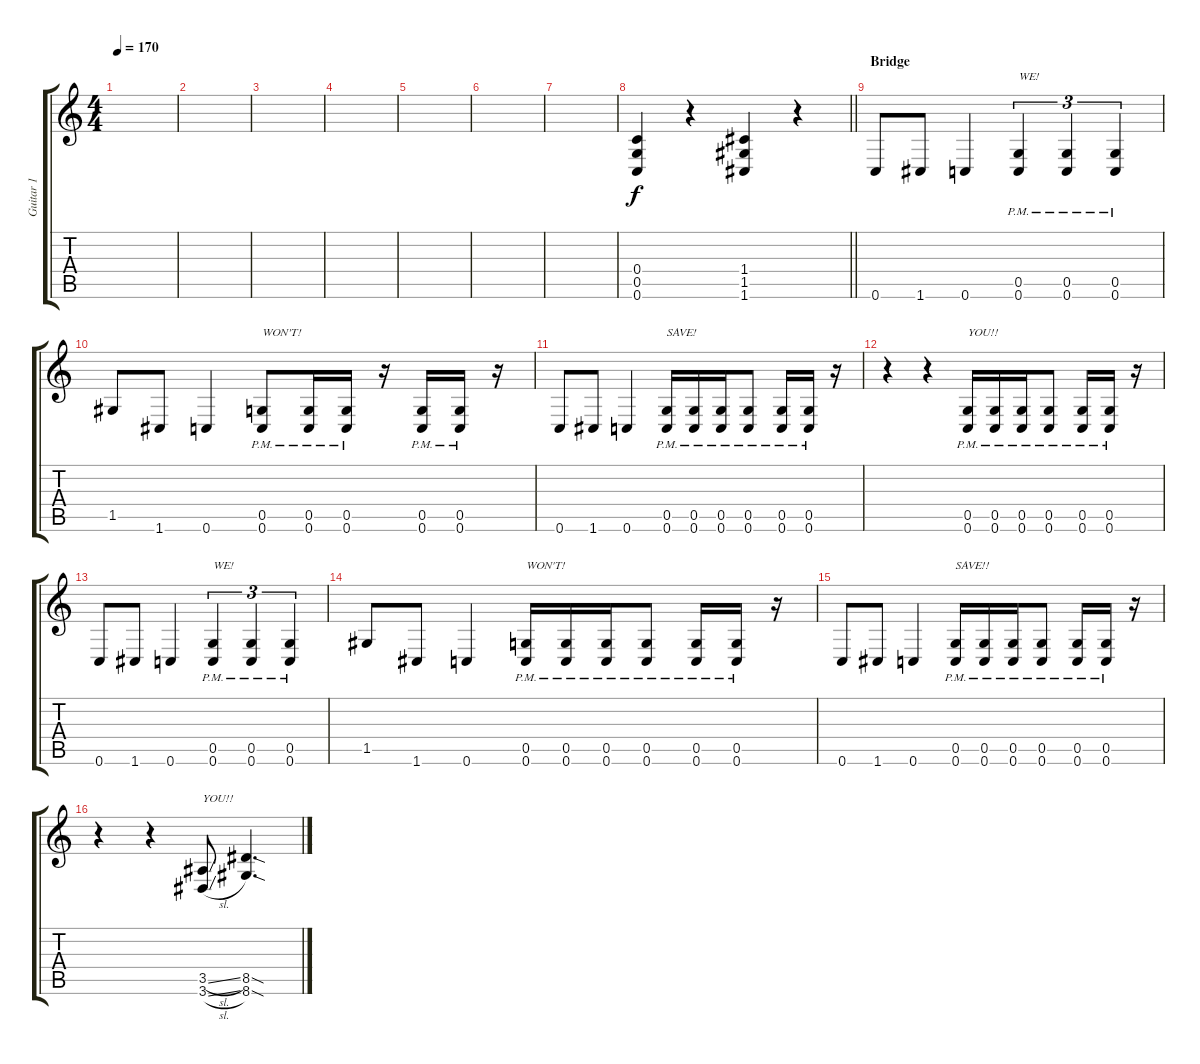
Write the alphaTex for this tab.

\track ("Guitar 1" "Guitar 1") {instrument distortionguitar}
\staff {score tabs}
\tuning (D4 A3 F3 C3 G2 C2) {hide}
\ts (4 4)
\tempo 170
\clef g2
\ks c
|
|
|
|
|
|
|
\barLineRight lightlight
(0.4 0.5 0.6).4 r.4 (1.4 1.5 1.6).4 r.4 |
\section ("" "Bridge")
0.6.8 1.6.8 0.6.4 (0.5{pm} 0.6{pm}).4{tu (3 2) txt "WE!"} (0.5{pm} 0.6{pm}).4{tu (3 2)} (0.5{pm} 0.6{pm}).4{tu (3 2)} |
1.5.8 1.6.8 0.6.4 (0.5{pm} 0.6{pm}).8{txt "WON'T!"} (0.5{pm} 0.6{pm}).16 (0.5{pm} 0.6{pm}).16 r.16 (0.5{pm} 0.6{pm}).16 (0.5{pm} 0.6{pm}).16 r.16 |
0.6.8 1.6.8 0.6.4 (0.5{pm} 0.6{pm}).16{txt "SAVE!"} (0.5{pm} 0.6{pm}).16 (0.5{pm} 0.6{pm}).16 (0.5{pm} 0.6{pm}).8 (0.5{pm} 0.6{pm}).16 (0.5{pm} 0.6{pm}).16 r.16 |
r.4 r.4 (0.5{pm} 0.6{pm}).16{txt "YOU!!"} (0.5{pm} 0.6{pm}).16 (0.5{pm} 0.6{pm}).16 (0.5{pm} 0.6{pm}).8 (0.5{pm} 0.6{pm}).16 (0.5{pm} 0.6{pm}).16 r.16 |
0.6.8 1.6.8 0.6.4 (0.5{pm} 0.6{pm}).4{tu (3 2) txt "WE!"} (0.5{pm} 0.6{pm}).4{tu (3 2)} (0.5{pm} 0.6{pm}).4{tu (3 2)} |
1.5.8 1.6.8 0.6.4 (0.5{pm} 0.6{pm}).16{txt "WON'T!"} (0.5{pm} 0.6{pm}).16 (0.5{pm} 0.6{pm}).16 (0.5{pm} 0.6{pm}).8 (0.5{pm} 0.6{pm}).16 (0.5{pm} 0.6{pm}).16 r.16 |
0.6.8 1.6.8 0.6.4 (0.5{pm} 0.6{pm}).16{txt "SAVE!!"} (0.5{pm} 0.6{pm}).16 (0.5{pm} 0.6{pm}).16 (0.5{pm} 0.6{pm}).8 (0.5{pm} 0.6{pm}).16 (0.5{pm} 0.6{pm}).16 r.16 |
r.4 r.4 (3.5{sl} 3.6{sl}).8{txt "YOU!!"} (8.5{sod} 8.6{sod}).4{d}
